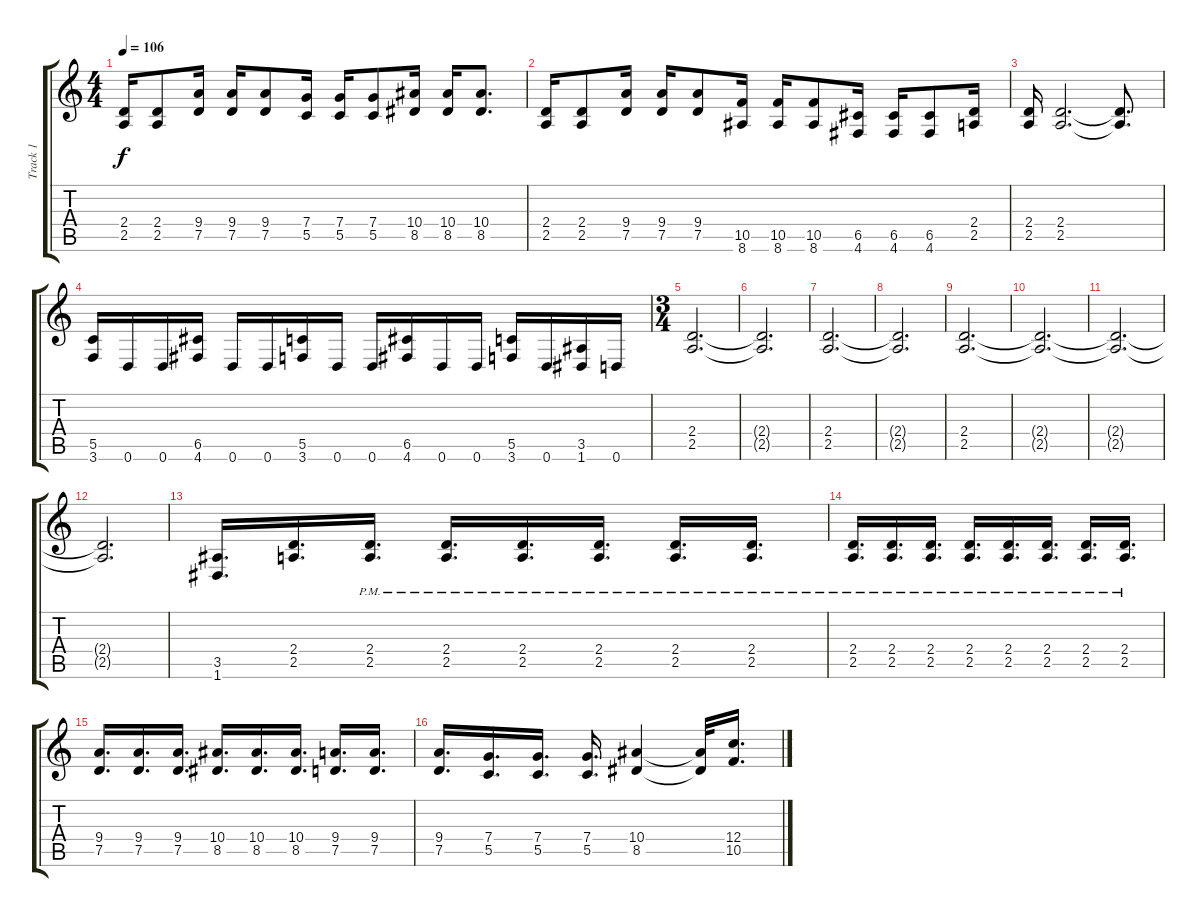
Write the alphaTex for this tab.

\track ("Track 1" "Track 1") {instrument distortionguitar}
\staff {score tabs}
\tuning (D4 A3 F3 C3 G2 D2) {hide}
\ts (4 4)
\tempo 106
\clef g2
\ks c
(2.4 2.5).16{dy f} (2.4 2.5).8 (9.4 7.5).16 (9.4 7.5).16 (9.4 7.5).8 (7.4 5.5).16 (7.4 5.5).16 (7.4 5.5).8 (10.4 8.5).16 (10.4 8.5).16 (10.4 8.5).8{d} |
(2.4 2.5).16 (2.4 2.5).8 (9.4 7.5).16 (9.4 7.5).16 (9.4 7.5).8 (10.5 8.6).16 (10.5 8.6).16 (10.5 8.6).8 (6.5 4.6).16 (6.5 4.6).16 (6.5 4.6).8 (2.4 2.5).16 |
(2.4 2.5).16 (2.4 2.5).2{d} (2.4{t} 2.5{t}).8{d} |
(5.5 3.6).16 0.6.16 0.6.16 (6.5 4.6).16 0.6.16 0.6.16 (5.5 3.6).16 0.6.16 0.6.16 (6.5 4.6).16 0.6.16 0.6.16 (5.5 3.6).16 0.6.16 (3.5 1.6).16 0.6.16 |
\ts (3 4)
(2.4 2.5).2{d} |
(2.4{t} 2.5{t}).2{d} |
(2.4 2.5).2{d} |
(2.4{t} 2.5{t}).2{d} |
(2.4 2.5).2{d} |
(2.4{t} 2.5{t}).2{d} |
(2.4{t} 2.5{t}).2{d} |
(2.4{t} 2.5{t}).2{d} |
(3.5 1.6).16{d} (2.4 2.5).16{d} (2.4{pm} 2.5{pm}).16{d} (2.4{pm} 2.5{pm}).16{d} (2.4{pm} 2.5{pm}).16{d} (2.4{pm} 2.5{pm}).16{d} (2.4{pm} 2.5{pm}).16{d} (2.4{pm} 2.5{pm}).16{d} |
(2.4{pm} 2.5{pm}).16{d} (2.4{pm} 2.5{pm}).16{d} (2.4{pm} 2.5{pm}).16{d} (2.4{pm} 2.5{pm}).16{d} (2.4{pm} 2.5{pm}).16{d} (2.4{pm} 2.5{pm}).16{d} (2.4{pm} 2.5).16{d} (2.4{pm} 2.5{pm}).16{d} |
(9.4 7.5).16{d} (9.4 7.5).16{d} (9.4 7.5).16{d} (10.4 8.5).16{d} (10.4 8.5).16{d} (10.4 8.5).16{d} (9.4 7.5).16{d} (9.4 7.5).16{d} |
(9.4 7.5).16{d} (7.4 5.5).16{d} (7.4 5.5).16{d} (7.4 5.5).16{d} (10.4 8.5).4 (10.4{t} 8.5{t}).32 (12.4 10.5).16{d}
